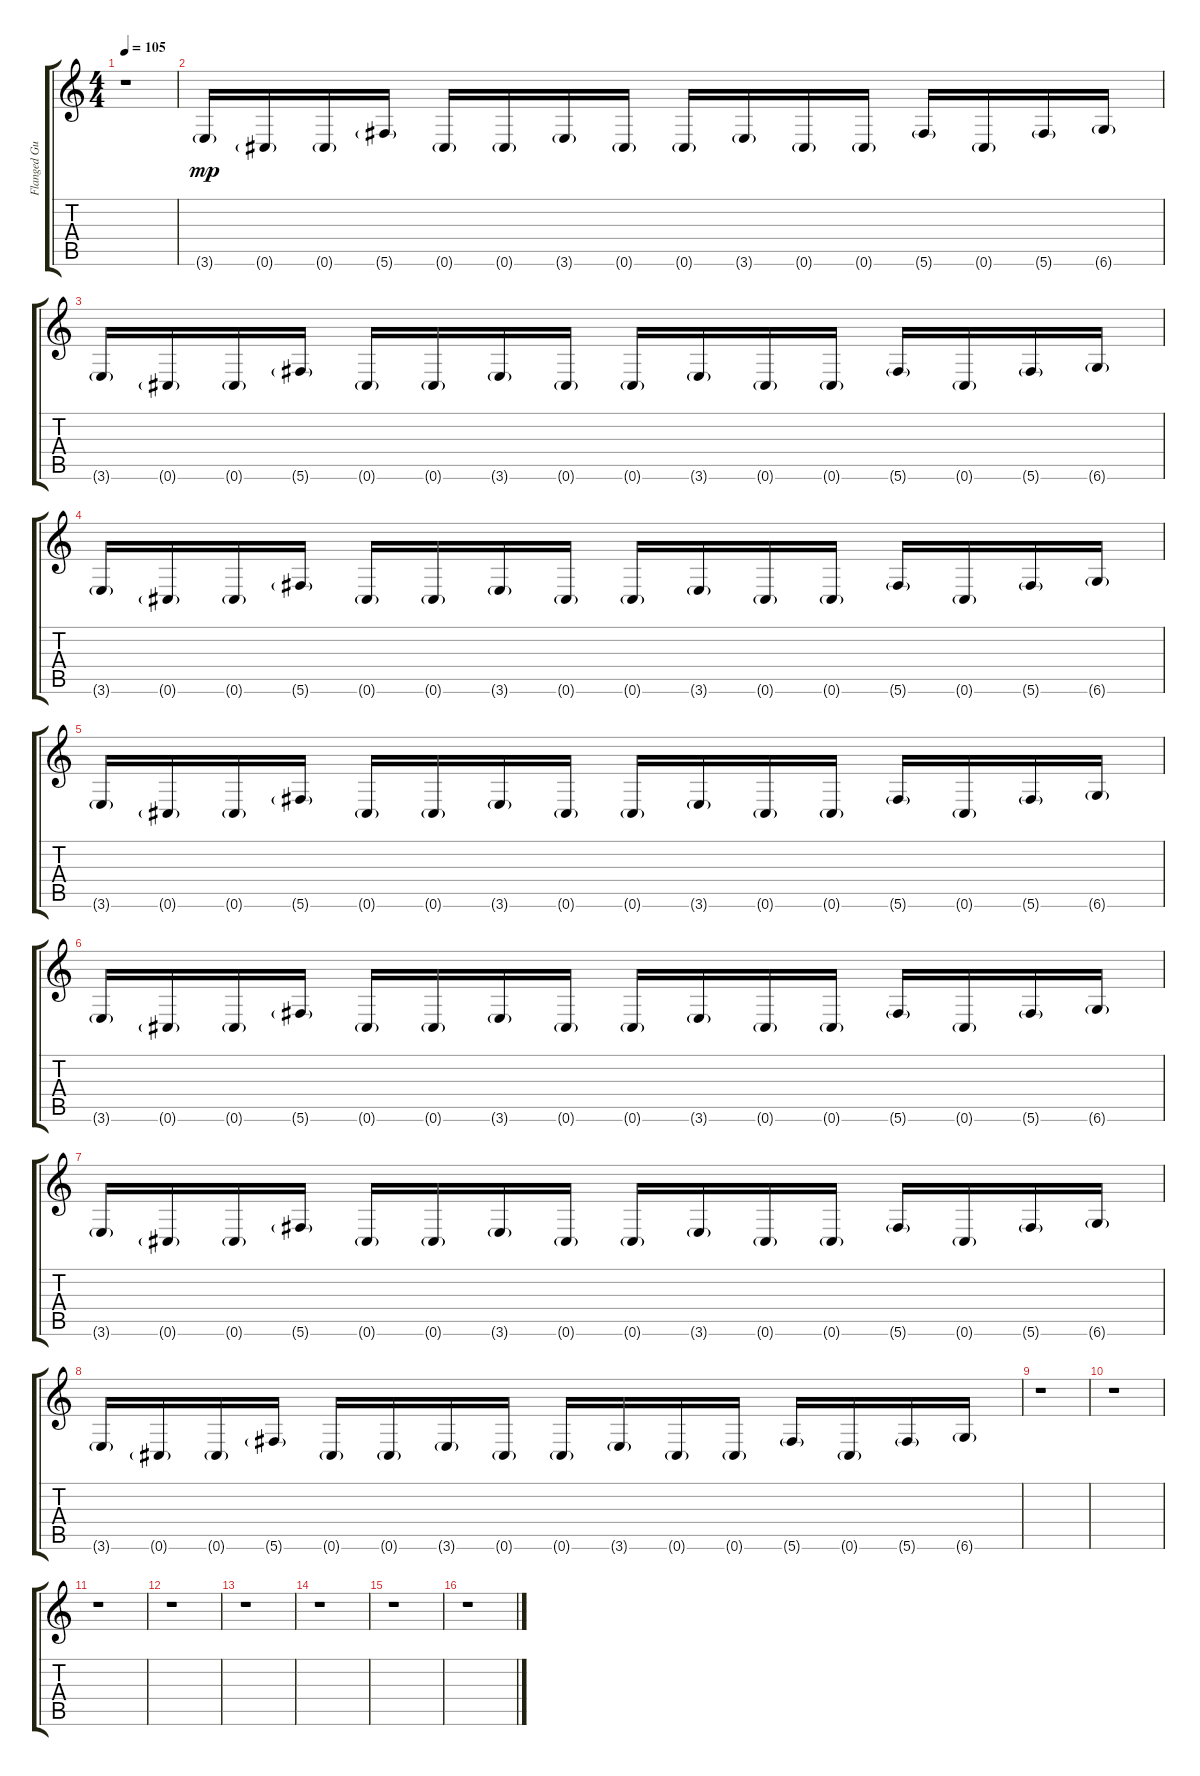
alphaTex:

\track ("Flanged Guitar-Dan " "Flanged Gu") {instrument distortionguitar}
\staff {score tabs}
\tuning (Eb4 Bb3 Gb3 Db3 Ab2 Db2) {hide}
\ts (4 4)
\tempo 105
\clef g2
\ks c
r.1{dy mp} |
3.6{g}.16 0.6{g}.16 0.6{g}.16 5.6{g}.16 0.6{g}.16 0.6{g}.16 3.6{g}.16 0.6{g}.16 0.6{g}.16 3.6{g}.16 0.6{g}.16 0.6{g}.16 5.6{g}.16 0.6{g}.16 5.6{g}.16 6.6{g}.16 |
3.6{g}.16 0.6{g}.16 0.6{g}.16 5.6{g}.16 0.6{g}.16 0.6{g}.16 3.6{g}.16 0.6{g}.16 0.6{g}.16 3.6{g}.16 0.6{g}.16 0.6{g}.16 5.6{g}.16 0.6{g}.16 5.6{g}.16 6.6{g}.16 |
3.6{g}.16 0.6{g}.16 0.6{g}.16 5.6{g}.16 0.6{g}.16 0.6{g}.16 3.6{g}.16 0.6{g}.16 0.6{g}.16 3.6{g}.16 0.6{g}.16 0.6{g}.16 5.6{g}.16 0.6{g}.16 5.6{g}.16 6.6{g}.16 |
3.6{g}.16 0.6{g}.16 0.6{g}.16 5.6{g}.16 0.6{g}.16 0.6{g}.16 3.6{g}.16 0.6{g}.16 0.6{g}.16 3.6{g}.16 0.6{g}.16 0.6{g}.16 5.6{g}.16 0.6{g}.16 5.6{g}.16 6.6{g}.16 |
3.6{g}.16 0.6{g}.16 0.6{g}.16 5.6{g}.16 0.6{g}.16 0.6{g}.16 3.6{g}.16 0.6{g}.16 0.6{g}.16 3.6{g}.16 0.6{g}.16 0.6{g}.16 5.6{g}.16 0.6{g}.16 5.6{g}.16 6.6{g}.16 |
3.6{g}.16 0.6{g}.16 0.6{g}.16 5.6{g}.16 0.6{g}.16 0.6{g}.16 3.6{g}.16 0.6{g}.16 0.6{g}.16 3.6{g}.16 0.6{g}.16 0.6{g}.16 5.6{g}.16 0.6{g}.16 5.6{g}.16 6.6{g}.16 |
3.6{g}.16 0.6{g}.16 0.6{g}.16 5.6{g}.16 0.6{g}.16 0.6{g}.16 3.6{g}.16 0.6{g}.16 0.6{g}.16 3.6{g}.16 0.6{g}.16 0.6{g}.16 5.6{g}.16 0.6{g}.16 5.6{g}.16 6.6{g}.16 |
r.1 |
r.1 |
r.1 |
r.1 |
r.1 |
r.1 |
r.1 |
r.1
